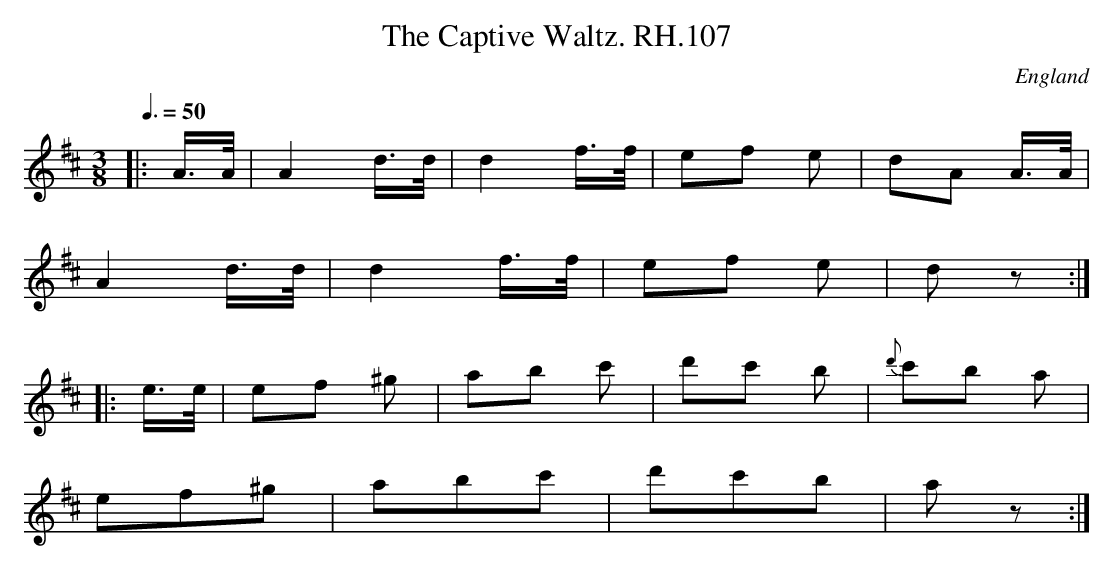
X:1
T:Captive Waltz. RH.107, The
O:England
M:3/8
L:1/16
Q:3/8=50
K:D
|:A>A|A4 d>d|d4 f>f|e2f2 e2|d2A2 A>A|
A4 d>d|d4 f>f|e2f2 e2|d2z2:|
|:e>e|e2f2 ^g2|a2b2 c'2|d'2c'2 b2|{d'}c'2b2 a2|
e2f2^g2|a2b2c'2|d'2c'2b2|a2z2:|
